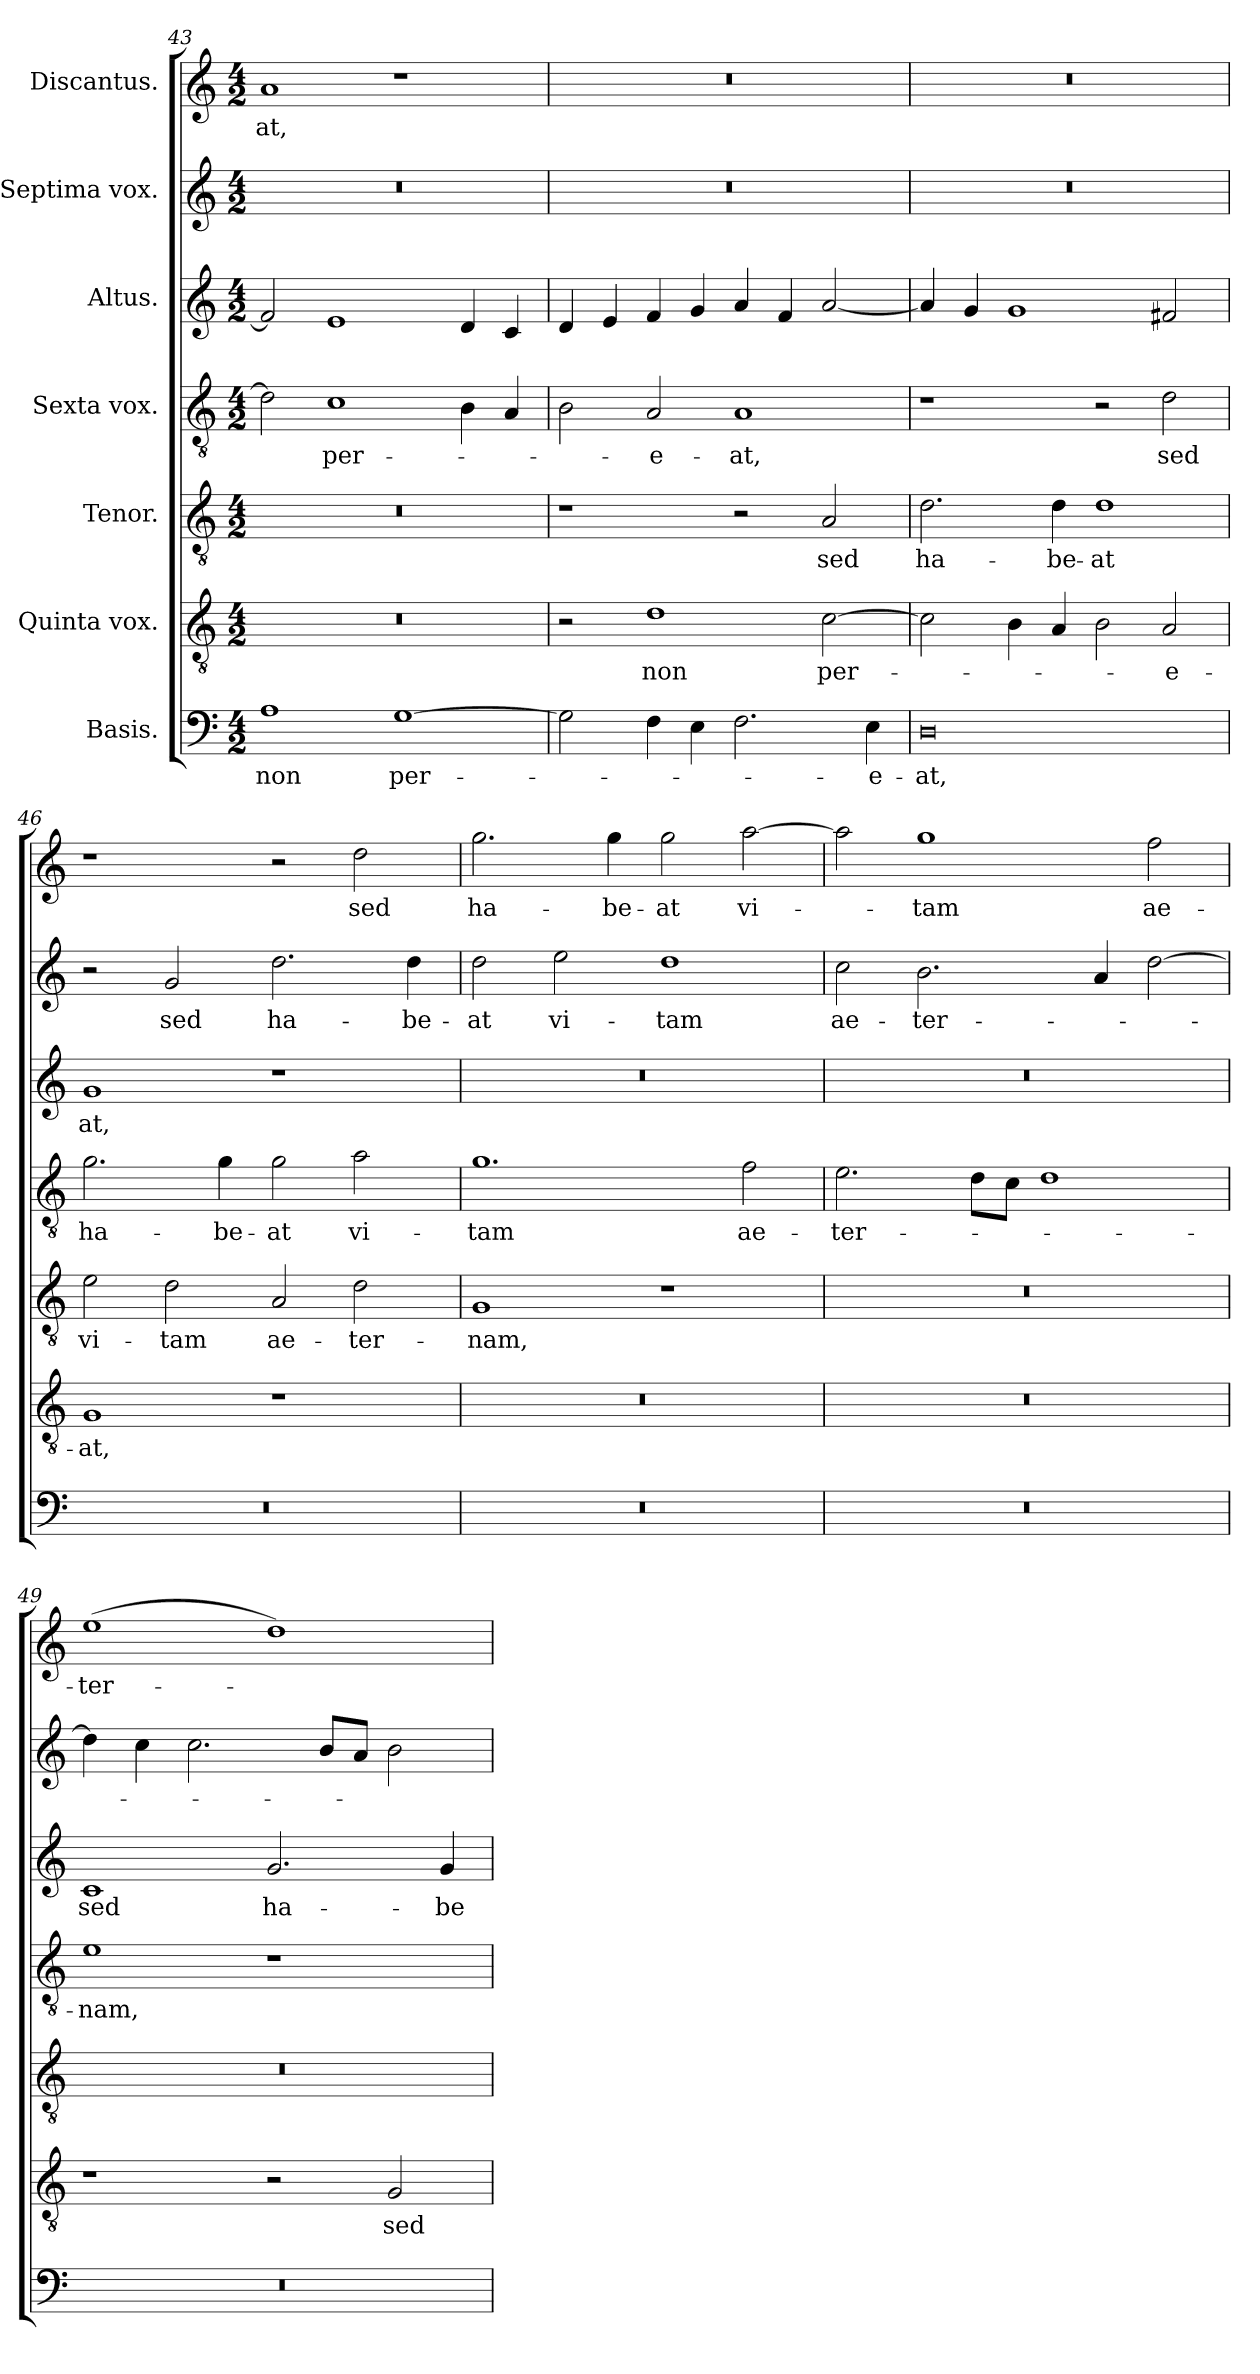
**kern	**text	**kern	**text	**kern	**text	**kern	**text	**kern	**text	**kern	**text	**kern	**text
*part7	*part7	*part6	*part6	*part5	*part5	*part4	*part4	*part3	*part3	*part2	*part2	*part1	*part1
*staff7	*staff7	*staff6	*staff6	*staff5	*staff5	*staff4	*staff4	*staff3	*staff3	*staff2	*staff2	*staff1	*staff1
*I"Basis.	*	*I"Quinta vox.	*	*I"Tenor.	*	*I"Sexta vox.	*	*I"Altus.	*	*I"Septima vox.	*	*I"Discantus.	*
*clefF4	*	*clefGv2	*	*clefGv2	*	*clefGv2	*	*clefG2	*	*clefG2	*	*clefG2	*
*k[]	*	*k[]	*	*k[]	*	*k[]	*	*k[]	*	*k[]	*	*k[]	*
*M4/2	*	*M4/2	*	*M4/2	*	*M4/2	*	*M4/2	*	*M4/2	*	*M4/2	*
=43	=43	=43	=43	=43	=43	=43	=43	=43	=43	=43	=43	=43	=43
!	!LO:LY:b	!	!	!	!	!	!	!	!	!	!	!	!LO:LY:b
1A	non	0r	.	0r	.	2d\]	.	2f/]	.	0r	.	1a	-at,
!	!	!	!	!	!	!	!LO:LY:b	!	!	!	!	!	!
.	.	.	.	.	.	1c	per-	1e	.	.	.	.	.
!	!LO:LY:b	!	!	!	!	!	!	!	!	!	!	!	!
[1G	per-	.	.	.	.	.	.	.	.	.	.	1r	.
.	.	.	.	.	.	4B\	.	4d/	.	.	.	.	.
.	.	.	.	.	.	4A/	.	4c/	.	.	.	.	.
=44	=44	=44	=44	=44	=44	=44	=44	=44	=44	=44	=44	=44	=44
2G\]	.	2r	.	1r	.	2B\	.	4d/	.	0r	.	0r	.
.	.	.	.	.	.	.	.	4e/	.	.	.	.	.
!	!	!	!LO:LY:b	!	!	!	!LO:LY:b	!	!	!	!	!	!
4F\	.	1d	non	.	.	2A/	-e-	4f/	.	.	.	.	.
4E\	.	.	.	.	.	.	.	4g/	.	.	.	.	.
!	!	!	!	!	!	!	!LO:LY:b	!	!	!	!	!	!
2.F\	.	.	.	2r	.	1A	-at,	4a/	.	.	.	.	.
.	.	.	.	.	.	.	.	4f/	.	.	.	.	.
!	!	!	!LO:LY:b	!	!LO:LY:b	!	!	!	!	!	!	!	!
.	.	[2c\	per-	2A/	sed	.	.	[2a/	.	.	.	.	.
!	!LO:LY:b	!	!	!	!	!	!	!	!	!	!	!	!
4E\	-e-	.	.	.	.	.	.	.	.	.	.	.	.
!!LO:PB:g=z
=45	=45	=45	=45	=45	=45	=45	=45	=45	=45	=45	=45	=45	=45
!	!LO:LY:b	!	!	!	!LO:LY:b	!	!	!	!	!	!	!	!
0D	-at,	2c\]	.	2.d\	ha-	1r	.	4a/]	.	0r	.	0r	.
.	.	.	.	.	.	.	.	4g/	.	.	.	.	.
.	.	4B\	.	.	.	.	.	1g	.	.	.	.	.
!	!	!	!	!	!LO:LY:b	!	!	!	!	!	!	!	!
.	.	4A/	.	4d\	-be-	.	.	.	.	.	.	.	.
!	!	!	!	!	!LO:LY:b	!	!	!	!	!	!	!	!
.	.	2B\	.	1d	-at	2r	.	.	.	.	.	.	.
!	!	!	!LO:LY:b	!	!	!	!LO:LY:b	!	!	!	!	!	!
.	.	2A/	-e-	.	.	2d\	sed	2f#X/	.	.	.	.	.
=46	=46	=46	=46	=46	=46	=46	=46	=46	=46	=46	=46	=46	=46
!	!	!	!LO:LY:b	!	!LO:LY:b	!	!LO:LY:b	!	!LO:LY:b	!	!	!	!
0r	.	1G	-at,	2e\	vi-	2.g\	ha-	1g	-at,	2r	.	1r	.
!	!	!	!	!	!LO:LY:b	!	!	!	!	!	!LO:LY:b	!	!
.	.	.	.	2d\	-tam	.	.	.	.	2g/	sed	.	.
!	!	!	!	!	!	!	!LO:LY:b	!	!	!	!	!	!
.	.	.	.	.	.	4g\	-be-	.	.	.	.	.	.
!	!	!	!	!	!LO:LY:b	!	!LO:LY:b	!	!	!	!LO:LY:b	!	!
.	.	1r	.	2A/	ae-	2g\	-at	1r	.	2.dd\	ha-	2r	.
!	!	!	!	!	!LO:LY:b	!	!LO:LY:b	!	!	!	!	!	!LO:LY:b
.	.	.	.	2d\	-ter-	2a\	vi-	.	.	.	.	2dd\	sed
!	!	!	!	!	!	!	!	!	!	!	!LO:LY:b	!	!
.	.	.	.	.	.	.	.	.	.	4dd\	-be-	.	.
=47	=47	=47	=47	=47	=47	=47	=47	=47	=47	=47	=47	=47	=47
!	!	!	!	!	!LO:LY:b	!	!LO:LY:b	!	!	!	!LO:LY:b	!	!LO:LY:b
0r	.	0r	.	1G	-nam,	1.g	-tam	0r	.	2dd\	-at	2.gg\	ha-
!	!	!	!	!	!	!	!	!	!	!	!LO:LY:b	!	!
.	.	.	.	.	.	.	.	.	.	2ee\	vi-	.	.
!	!	!	!	!	!	!	!	!	!	!	!	!	!LO:LY:b
.	.	.	.	.	.	.	.	.	.	.	.	4gg\	-be-
!	!	!	!	!	!	!	!	!	!	!	!LO:LY:b	!	!LO:LY:b
.	.	.	.	1r	.	.	.	.	.	1dd	-tam	2gg\	-at
!	!	!	!	!	!	!	!LO:LY:b	!	!	!	!	!	!LO:LY:b
.	.	.	.	.	.	2f\	ae-	.	.	.	.	[2aa\	vi-
=48	=48	=48	=48	=48	=48	=48	=48	=48	=48	=48	=48	=48	=48
!	!	!	!	!	!	!	!LO:LY:b	!	!	!	!LO:LY:b	!	!
0r	.	0r	.	0r	.	2.e\	-ter-	0r	.	2cc\	ae-	2aa\]	.
!	!	!	!	!	!	!	!	!	!	!	!LO:LY:b	!	!LO:LY:b
.	.	.	.	.	.	.	.	.	.	2.b\	-ter-	1gg	-tam
.	.	.	.	.	.	8d\L	.	.	.	.	.	.	.
.	.	.	.	.	.	8c\J	.	.	.	.	.	.	.
.	.	.	.	.	.	1d	.	.	.	.	.	.	.
.	.	.	.	.	.	.	.	.	.	4a/	.	.	.
!	!	!	!	!	!	!	!	!	!	!	!	!	!LO:LY:b
.	.	.	.	.	.	.	.	.	.	[2dd\	.	2ff\	ae-
=49	=49	=49	=49	=49	=49	=49	=49	=49	=49	=49	=49	=49	=49
!	!	!	!	!	!	!	!LO:LY:b	!	!LO:LY:b	!	!	!	!LO:LY:b
0r	.	1r	.	0r	.	1e	-nam,	1c	sed	4dd\]	.	(1ee	-ter-
.	.	.	.	.	.	.	.	.	.	4cc\	.	.	.
.	.	.	.	.	.	.	.	.	.	2.cc\	.	.	.
!	!	!	!	!	!	!	!	!	!LO:LY:b	!	!	!	!
.	.	2r	.	.	.	1r	.	2.g/	ha-	.	.	1dd)	.
.	.	.	.	.	.	.	.	.	.	8b/L	.	.	.
.	.	.	.	.	.	.	.	.	.	8a/J	.	.	.
!	!	!	!LO:LY:b	!	!	!	!	!	!	!	!	!	!
.	.	2G/	sed	.	.	.	.	.	.	2b\	.	.	.
!	!	!	!	!	!	!	!	!	!LO:LY:b	!	!	!	!
.	.	.	.	.	.	.	.	4g/	-be-	.	.	.	.
=	=	=	=	=	=	=	=	=	=	=	=	=	=
*-	*-	*-	*-	*-	*-	*-	*-	*-	*-	*-	*-	*-	*-
